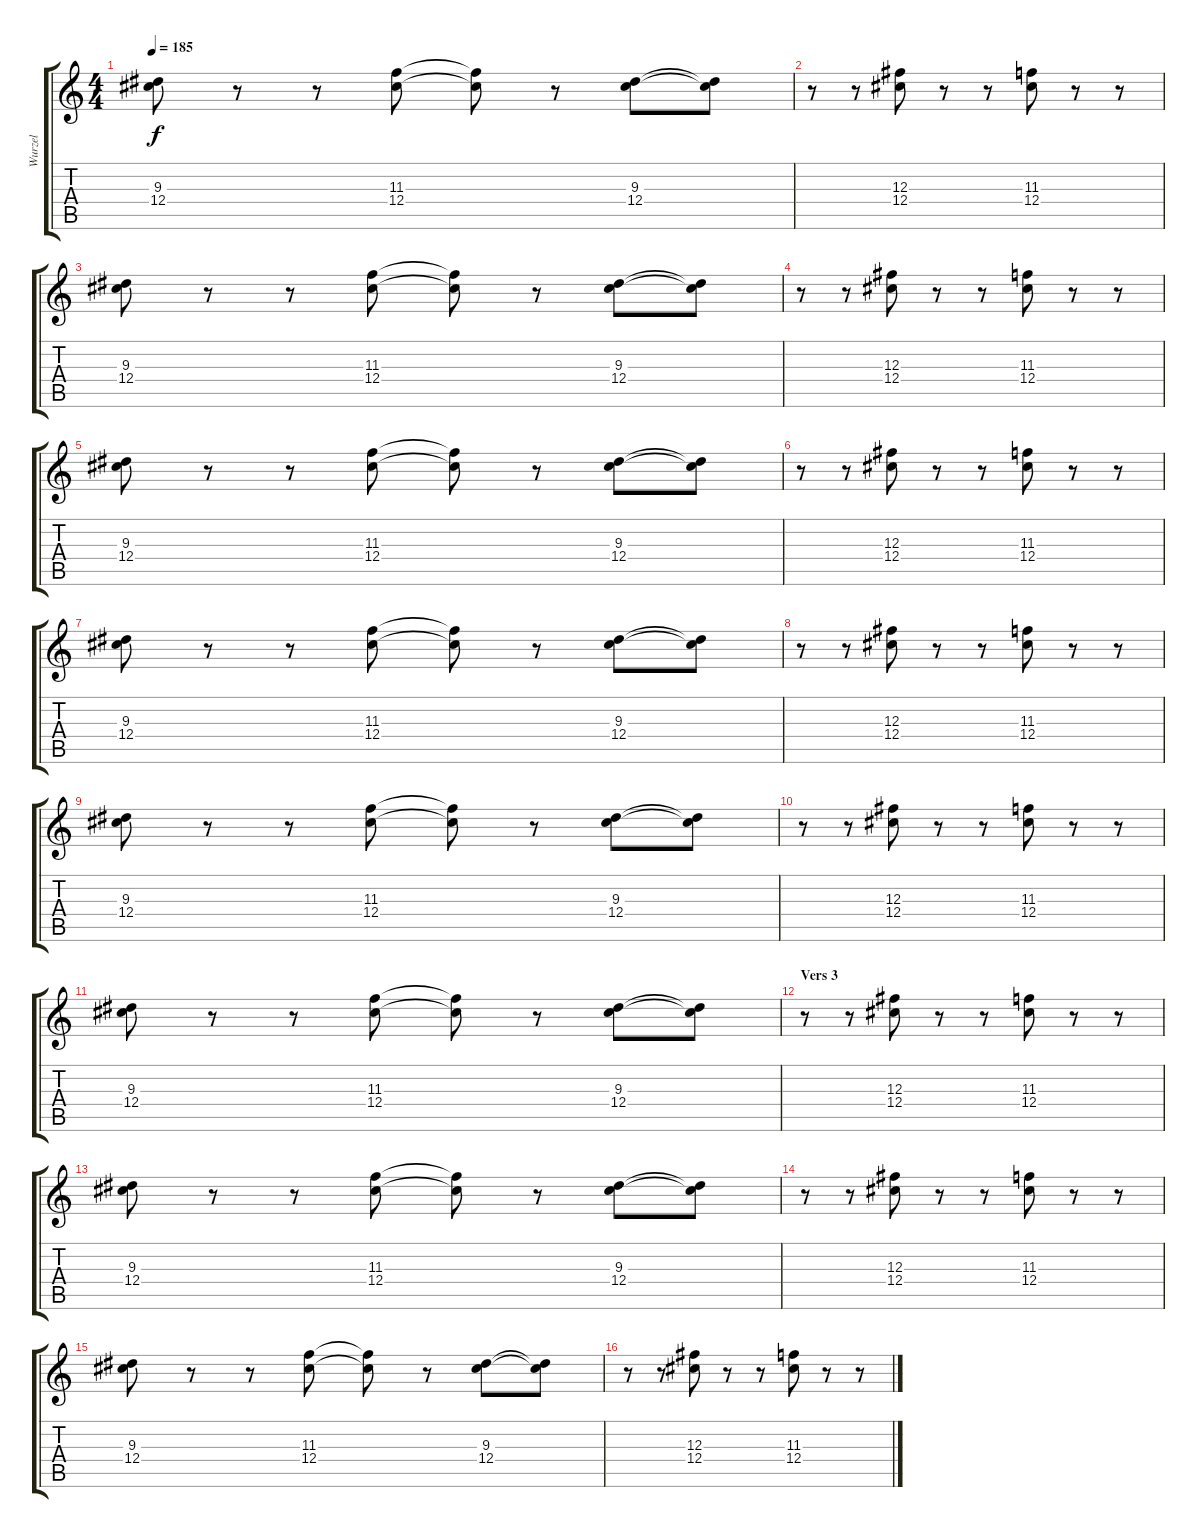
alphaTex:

\track ("Wurzel" "Wurzel") {instrument distortionguitar}
\staff {score tabs}
\tuning (Eb4 Bb3 Gb3 Db3 Ab2 Eb2) {hide}
\ts (4 4)
\tempo 185
\clef g2
\ks c
(9.3 12.4).8{dy f} r.8 r.8 (11.3 12.4).8 (11.3{t} 12.4{t}).8 r.8 (9.3 12.4).8 (9.3{t} 12.4{t}).8 |
r.8 r.8 (12.3 12.4).8 r.8 r.8 (11.3 12.4).8 r.8 r.8 |
(9.3 12.4).8 r.8 r.8 (11.3 12.4).8 (11.3{t} 12.4{t}).8 r.8 (9.3 12.4).8 (9.3{t} 12.4{t}).8 |
r.8 r.8 (12.3 12.4).8 r.8 r.8 (11.3 12.4).8 r.8 r.8 |
(9.3 12.4).8 r.8 r.8 (11.3 12.4).8 (11.3{t} 12.4{t}).8 r.8 (9.3 12.4).8 (9.3{t} 12.4{t}).8 |
r.8 r.8 (12.3 12.4).8 r.8 r.8 (11.3 12.4).8 r.8 r.8 |
(9.3 12.4).8 r.8 r.8 (11.3 12.4).8 (11.3{t} 12.4{t}).8 r.8 (9.3 12.4).8 (9.3{t} 12.4{t}).8 |
r.8 r.8 (12.3 12.4).8 r.8 r.8 (11.3 12.4).8 r.8 r.8 |
(9.3 12.4).8 r.8 r.8 (11.3 12.4).8 (11.3{t} 12.4{t}).8 r.8 (9.3 12.4).8 (9.3{t} 12.4{t}).8 |
r.8 r.8 (12.3 12.4).8 r.8 r.8 (11.3 12.4).8 r.8 r.8 |
(9.3 12.4).8 r.8 r.8 (11.3 12.4).8 (11.3{t} 12.4{t}).8 r.8 (9.3 12.4).8 (9.3{t} 12.4{t}).8 |
\section ("" "Vers 3")
r.8 r.8 (12.3 12.4).8 r.8 r.8 (11.3 12.4).8 r.8 r.8 |
(9.3 12.4).8 r.8 r.8 (11.3 12.4).8 (11.3{t} 12.4{t}).8 r.8 (9.3 12.4).8 (9.3{t} 12.4{t}).8 |
r.8 r.8 (12.3 12.4).8 r.8 r.8 (11.3 12.4).8 r.8 r.8 |
(9.3 12.4).8 r.8 r.8 (11.3 12.4).8 (11.3{t} 12.4{t}).8 r.8 (9.3 12.4).8 (9.3{t} 12.4{t}).8 |
r.8 r.8 (12.3 12.4).8 r.8 r.8 (11.3 12.4).8 r.8 r.8
